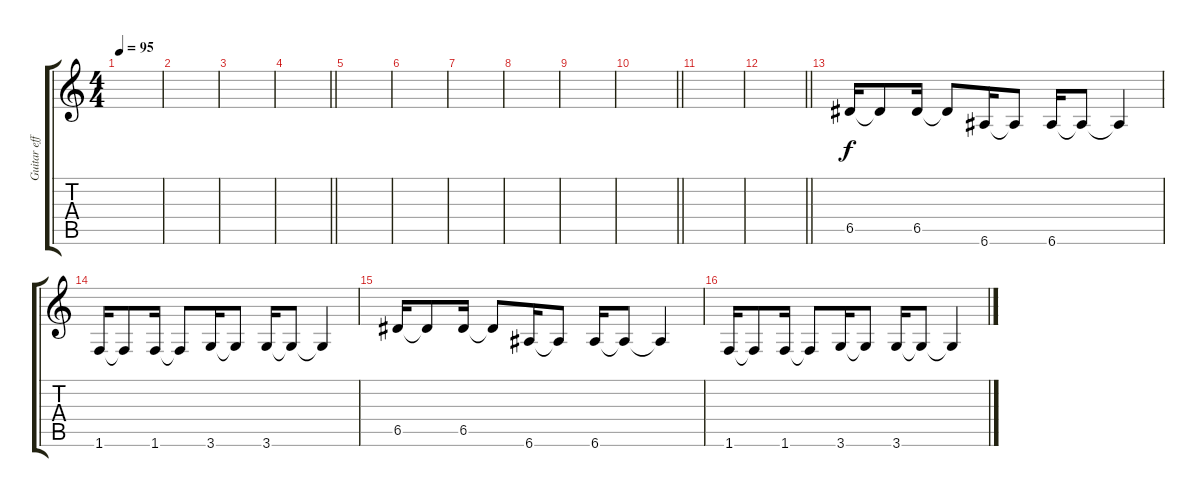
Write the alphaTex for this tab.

\track ("Guitar effect 2" "Guitar eff") {instrument overdrivenguitar}
\staff {score tabs}
\tuning (E4 B3 G3 D3 A2 E2) {hide}
\ts (4 4)
\tempo 95
\clef g2
\ks c
|
|
|
\barLineRight lightlight
|
|
|
|
|
|
\barLineRight lightlight
|
|
\barLineRight lightlight
|
6.5.16{volume 2 instrument overdrivenguitar} 6.5{t}.8 6.5.16 6.5{t}.8 6.6.16 6.6{t}.8 6.6.16 6.6{t}.8 6.6{t}.4 |
1.6.16 1.6{t}.8 1.6.16 1.6{t}.8 3.6.16 3.6{t}.8 3.6.16 3.6{t}.8 3.6{t}.4 |
6.5.16{volume 2 instrument overdrivenguitar} 6.5{t}.8 6.5.16 6.5{t}.8 6.6.16 6.6{t}.8 6.6.16 6.6{t}.8 6.6{t}.4 |
1.6.16 1.6{t}.8 1.6.16 1.6{t}.8 3.6.16 3.6{t}.8 3.6.16 3.6{t}.8 3.6{t}.4
